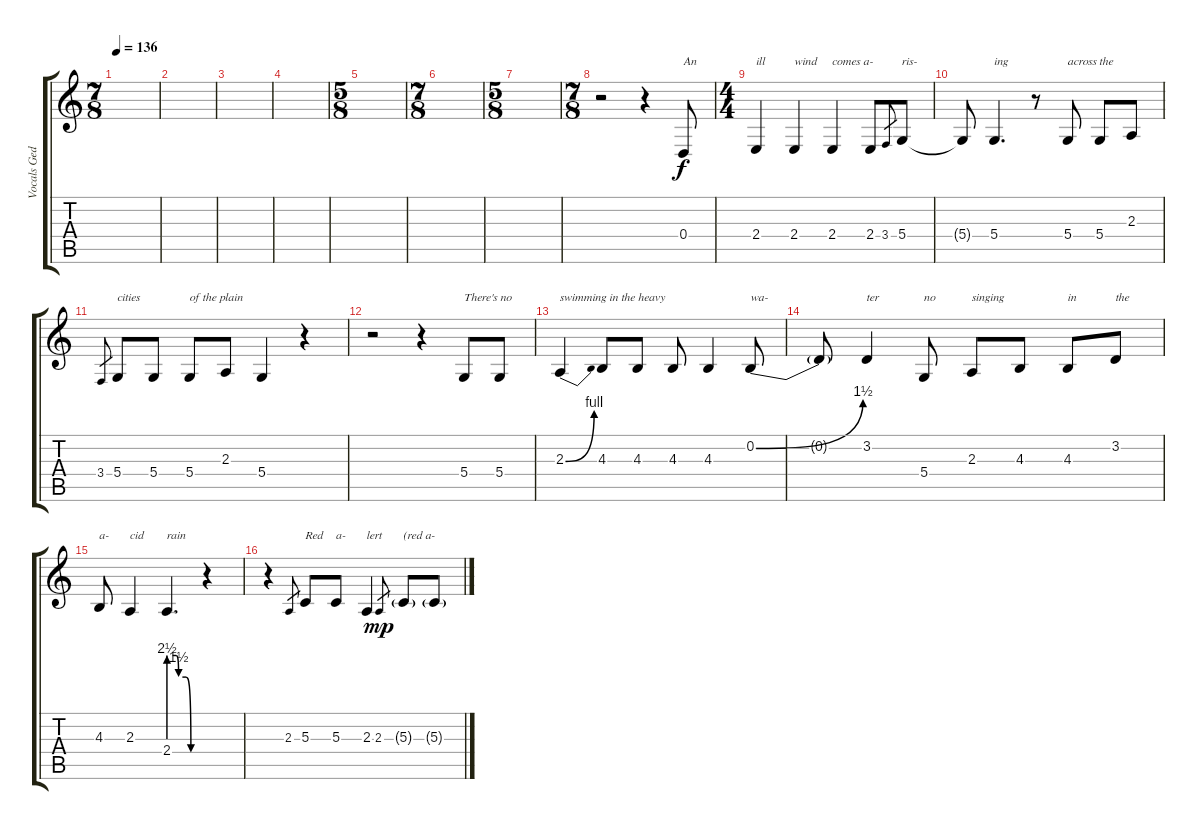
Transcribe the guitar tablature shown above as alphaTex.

\track ("Vocals Geddy Lee" "Vocals Ged") {instrument drawbarorgan}
\staff {score tabs}
\tuning (E4 B3 G3 D3 A2 E2) {hide}
\ts (7 8)
\tempo 136
\clef g2
\ks c
|
|
|
|
\ts (5 8)
|
\ts (7 8)
|
\ts (5 8)
|
\ts (7 8)
r.2 r.4 0.4.8{txt "An"} |
\ts (4 4)
2.4.4{txt "ill"} 2.4.4{txt "wind"} 2.4.4{txt "comes a-"} 2.4.8 3.4.8{gr} 5.4.8{txt "ris-"} |
5.4{t}.8 5.4.4{d txt "ing"} r.8 5.4.8{txt "across the"} 5.4.8 2.3.8 |
3.4.8{gr} 5.4.8{txt "cities"} 5.4.8 5.4.8{txt "of the plain"} 2.3.8 5.4.4 r.4 |
r.2 r.4 5.4.8{txt "There's no"} 5.4.8 |
2.3{be (bend 0 0 60 4)}.4{txt "swimming in the heavy"} 4.3.8 4.3.8 4.3.8 4.3.4 0.2{be (bend 0 0 60 6)}.8{txt "wa-"} |
0.2{t}.8 3.2.4{txt "ter"} 5.4.8{txt "no"} 2.3.8{txt "singing"} 4.3.8 4.3.8{txt "in"} 3.2.8{txt "the"} |
4.3.8{txt "a-"} 2.3.4{txt "cid"} 2.4{be (custom 0 10 15 10 20 6 35 6 45 0 60 0)}.4{d txt "rain"} r.4 |
r.4 2.3.8{gr} 5.3.8{txt "Red"} 5.3.8{txt "a-"} 2.3.4{txt "lert"} 2.3.8{gr dy mp} 5.3{g}.8{txt "(red a-"} 5.3{g}.8
